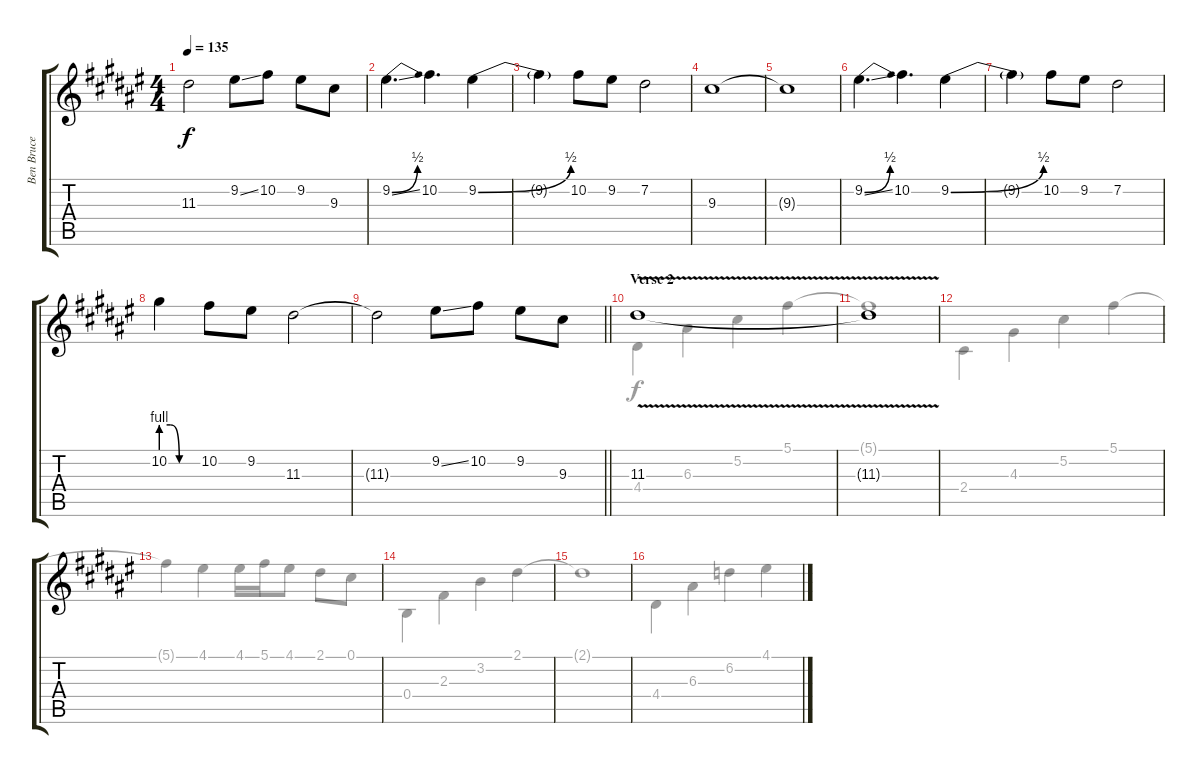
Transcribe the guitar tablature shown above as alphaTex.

\track ("Ben Bruce" "Ben Bruce") {instrument distortionguitar}
\staff {score tabs}
\tuning (Db4 Ab3 E3 B2 Gb2 B1) {hide}
\voice
\ts (4 4)
\tempo 135
\clef g2
\ks d#minor
11.3{t}.2{dy f} 9.2{ss}.8 10.2.8 9.2.8 9.3.8 |
9.2{be (bend 0 0 60 2) ss}.4{d} 10.2.4{d} 9.2{be (bend 0 0 60 2)}.4 |
9.2{t}.4 10.2.8 9.2.8 7.2.2 |
9.3.1 |
9.3{t}.1 |
9.2{be (bend 0 0 60 2) ss}.4{d} 10.2.4{d} 9.2{be (bend 0 0 60 2)}.4 |
9.2{t}.4 10.2.8 9.2.8 7.2.2 |
10.2{be (custom 0 4 15 4 30 0 60 0)}.4 10.2.8 9.2.8 11.3.2 |
\barLineRight lightlight
11.3{t}.2 9.2{ss}.8 10.2.8 9.2.8 9.3.8 |
\section ("" "Verse 2")
11.3{v}.1 |
11.3{t}.1 |
|
|
|
|
\voice
\clef g2
\ottava regular
\simile none
\ks d#minor
|
|
|
|
|
|
|
|
\barLineRight lightlight
|
4.4.4 6.3.4 5.2.4 5.1.4 |
5.1{t}.1 |
2.4.4 4.3.4 5.2.4 5.1.4 |
5.1{t}.4 4.1.4 4.1.16 5.1.16 4.1.8 2.1.8 0.1.8 |
0.4.4 2.3.4 3.2.4 2.1.4 |
2.1{t}.1 |
4.4.4 6.3.4 6.2.4 4.1.4
